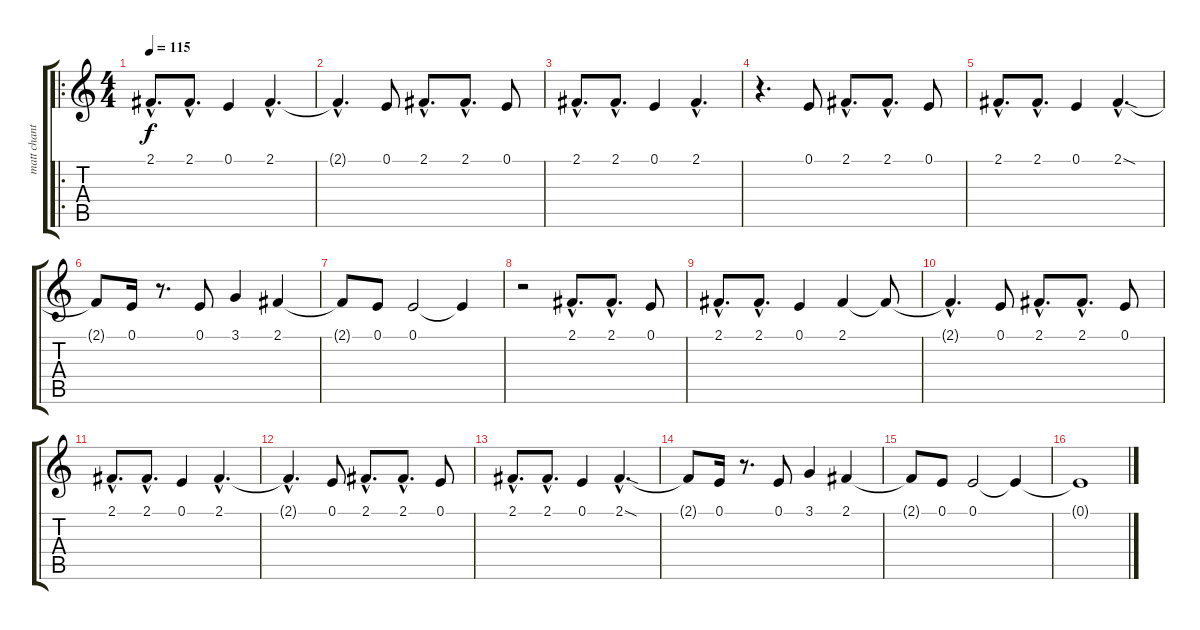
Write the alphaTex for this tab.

\track ("matt chant" "matt chant") {instrument lead2sawtooth}
\staff {score tabs}
\tuning (E4 B3 G3 D3 A2 E2) {hide}
\ro
\ts (4 4)
\tempo 115
\clef g2
\ks c
2.1{hac}.8{d dy f} 2.1{hac}.8{d} 0.1.4 2.1{hac}.4{d} |
2.1{hac t}.4{d} 0.1.8 2.1{hac}.8{d} 2.1{hac}.8{d} 0.1.8 |
2.1{hac}.8{d} 2.1{hac}.8{d} 0.1.4 2.1{hac}.4{d} |
r.4{d} 0.1.8 2.1{hac}.8{d} 2.1{hac}.8{d} 0.1.8 |
2.1{hac}.8{d} 2.1{hac}.8{d} 0.1.4 2.1{sod hac}.4{d} |
2.1{t}.8 0.1.16 r.8{d} 0.1.8 3.1.4 2.1.4 |
2.1{t}.8 0.1.8 0.1.2 0.1{t}.4 |
r.2 2.1{hac}.8{d} 2.1{hac}.8{d} 0.1.8 |
2.1{hac}.8{d} 2.1{hac}.8{d} 0.1.4 2.1.4 2.1{t}.8 |
2.1{hac t}.4{d} 0.1.8 2.1{hac}.8{d} 2.1{hac}.8{d} 0.1.8 |
2.1{hac}.8{d} 2.1{hac}.8{d} 0.1.4 2.1{hac}.4{d} |
2.1{hac t}.4{d} 0.1.8 2.1{hac}.8{d} 2.1{hac}.8{d} 0.1.8 |
2.1{hac}.8{d} 2.1{hac}.8{d} 0.1.4 2.1{sod hac}.4{d} |
2.1{t}.8 0.1.16 r.8{d} 0.1.8 3.1.4 2.1.4 |
2.1{t}.8 0.1.8 0.1.2 0.1{t}.4 |
0.1{t}.1
